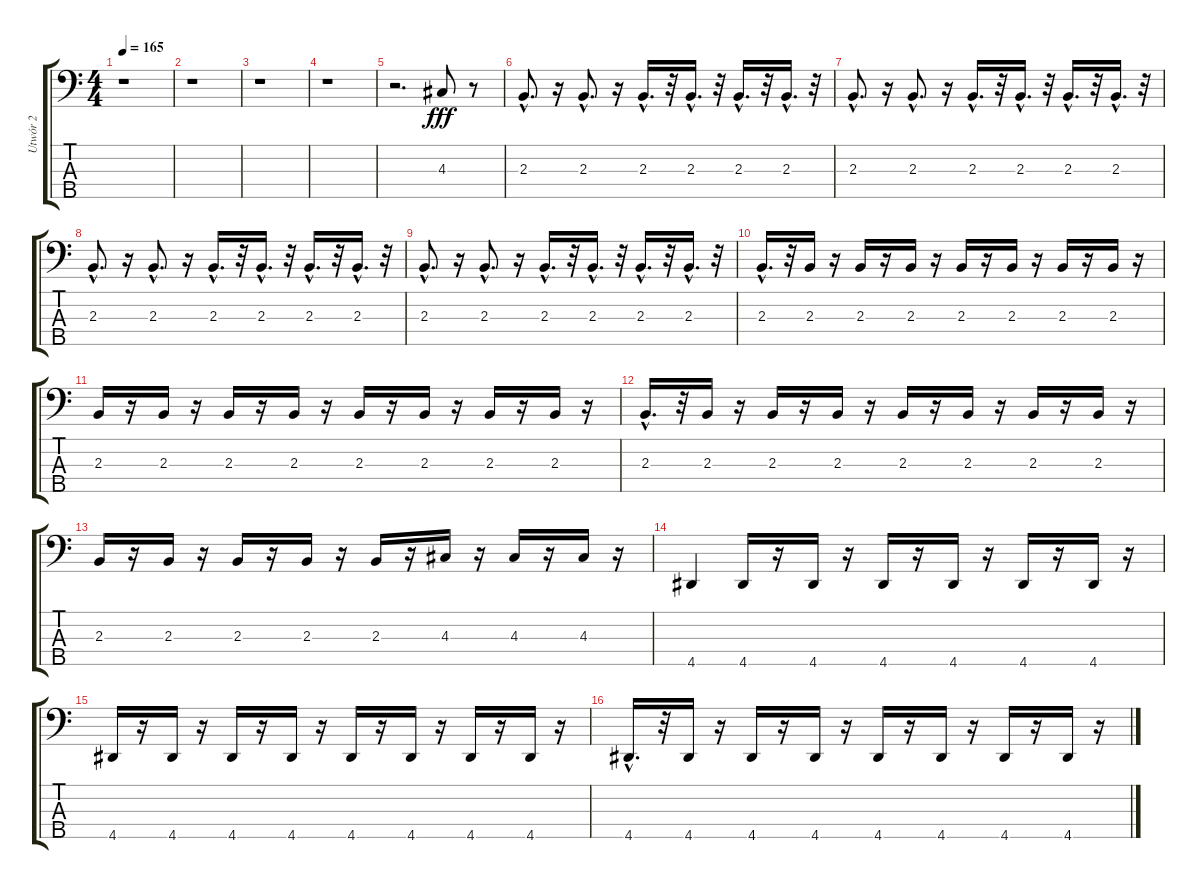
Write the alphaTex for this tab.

\track ("Utwór 2" "Utwór 2") {instrument electricbassfinger}
\staff {score tabs}
\tuning (G2 D2 A1 E1 B0) {hide}
\ts (4 4)
\tempo 165
\clef f4
\ks c
r.1{dy fff instrument electricbassfinger} |
r.1 |
r.1 |
r.1 |
r.2{d} 4.3.8{volume 11 balance 8 instrument electricbassfinger} r.8 |
2.3{hac}.8{d} r.16 2.3{hac}.8{d} r.16 2.3{hac}.16{d} r.32 2.3{hac}.16{d} r.32 2.3{hac}.16{d} r.32 2.3{hac}.16{d} r.32 |
2.3{hac}.8{d} r.16 2.3{hac}.8{d} r.16 2.3{hac}.16{d} r.32 2.3{hac}.16{d} r.32 2.3{hac}.16{d} r.32 2.3{hac}.16{d} r.32 |
2.3{hac}.8{d} r.16 2.3{hac}.8{d} r.16 2.3{hac}.16{d} r.32 2.3{hac}.16{d} r.32 2.3{hac}.16{d} r.32 2.3{hac}.16{d} r.32 |
2.3{hac}.8{d} r.16 2.3{hac}.8{d} r.16 2.3{hac}.16{d} r.32 2.3{hac}.16{d} r.32 2.3{hac}.16{d} r.32 2.3{hac}.16{d} r.32 |
2.3{hac}.16{d} r.32 2.3.16 r.16 2.3.16 r.16 2.3.16 r.16 2.3.16 r.16 2.3.16 r.16 2.3.16 r.16 2.3.16 r.16 |
2.3.16 r.16 2.3.16 r.16 2.3.16 r.16 2.3.16 r.16 2.3.16 r.16 2.3.16 r.16 2.3.16 r.16 2.3.16 r.16 |
2.3{hac}.16{d} r.32 2.3.16 r.16 2.3.16 r.16 2.3.16 r.16 2.3.16 r.16 2.3.16 r.16 2.3.16 r.16 2.3.16 r.16 |
2.3.16 r.16 2.3.16 r.16 2.3.16 r.16 2.3.16 r.16 2.3.16 r.16 4.3.16 r.16 4.3.16 r.16 4.3.16 r.16 |
4.5.4 4.5.16 r.16 4.5.16 r.16 4.5.16 r.16 4.5.16 r.16 4.5.16 r.16 4.5.16 r.16 |
4.5.16 r.16 4.5.16 r.16 4.5.16 r.16 4.5.16 r.16 4.5.16 r.16 4.5.16 r.16 4.5.16 r.16 4.5.16 r.16 |
4.5{hac}.16{d} r.32 4.5.16 r.16 4.5.16 r.16 4.5.16 r.16 4.5.16 r.16 4.5.16 r.16 4.5.16 r.16 4.5.16 r.16
